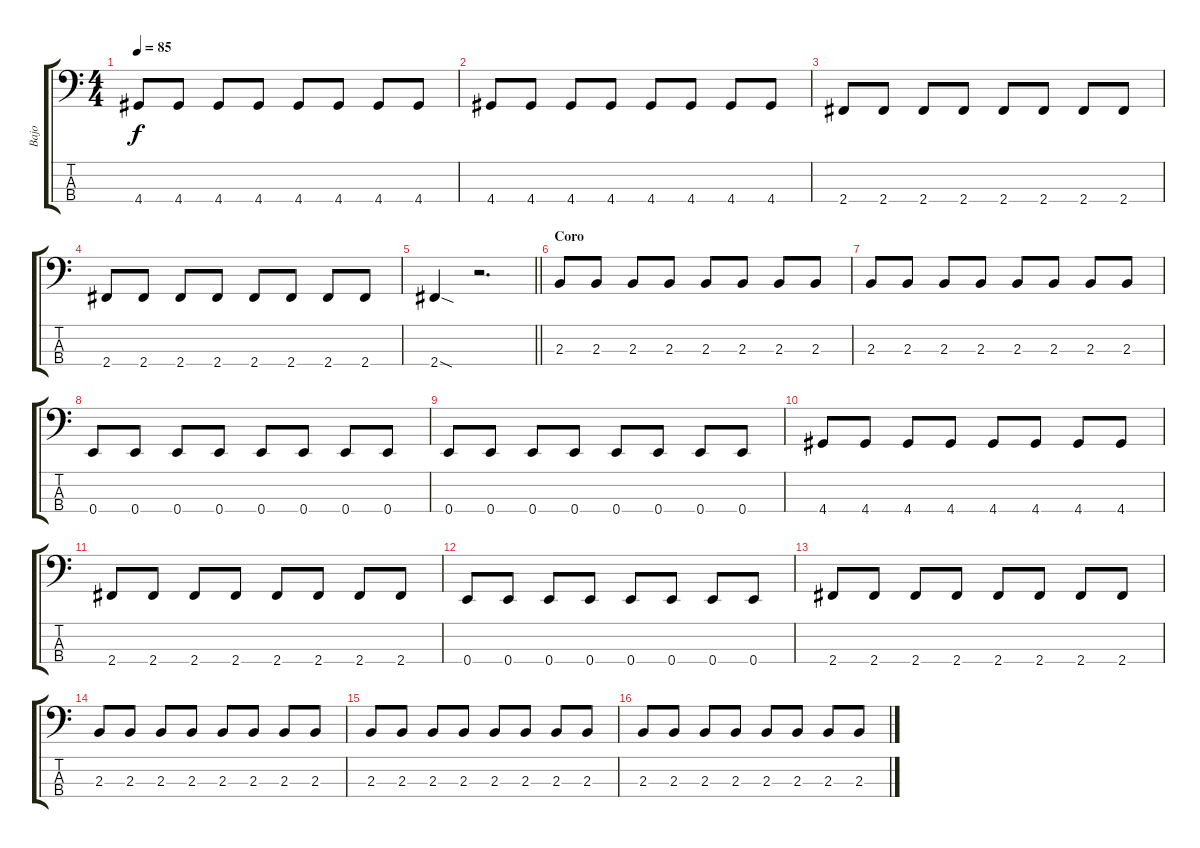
\track ("Bajo" "Bajo") {instrument electricbassfinger}
\staff {score tabs}
\tuning (G2 D2 A1 E1) {hide}
\ts (4 4)
\tempo 85
\clef f4
\ks c
4.4.8{dy f} 4.4.8 4.4.8 4.4.8 4.4.8 4.4.8 4.4.8 4.4.8 |
4.4.8 4.4.8 4.4.8 4.4.8 4.4.8 4.4.8 4.4.8 4.4.8 |
2.4.8 2.4.8 2.4.8 2.4.8 2.4.8 2.4.8 2.4.8 2.4.8 |
2.4.8 2.4.8 2.4.8 2.4.8 2.4.8 2.4.8 2.4.8 2.4.8 |
\barLineRight lightlight
2.4{sod}.4 r.2{d} |
\section ("" "Coro")
2.3.8 2.3.8 2.3.8 2.3.8 2.3.8 2.3.8 2.3.8 2.3.8 |
2.3.8 2.3.8 2.3.8 2.3.8 2.3.8 2.3.8 2.3.8 2.3.8 |
0.4.8 0.4.8 0.4.8 0.4.8 0.4.8 0.4.8 0.4.8 0.4.8 |
0.4.8 0.4.8 0.4.8 0.4.8 0.4.8 0.4.8 0.4.8 0.4.8 |
4.4.8 4.4.8 4.4.8 4.4.8 4.4.8 4.4.8 4.4.8 4.4.8 |
2.4.8 2.4.8 2.4.8 2.4.8 2.4.8 2.4.8 2.4.8 2.4.8 |
0.4.8 0.4.8 0.4.8 0.4.8 0.4.8 0.4.8 0.4.8 0.4.8 |
2.4.8 2.4.8 2.4.8 2.4.8 2.4.8 2.4.8 2.4.8 2.4.8 |
2.3.8 2.3.8 2.3.8 2.3.8 2.3.8 2.3.8 2.3.8 2.3.8 |
2.3.8 2.3.8 2.3.8 2.3.8 2.3.8 2.3.8 2.3.8 2.3.8 |
2.3.8 2.3.8 2.3.8 2.3.8 2.3.8 2.3.8 2.3.8 2.3.8
